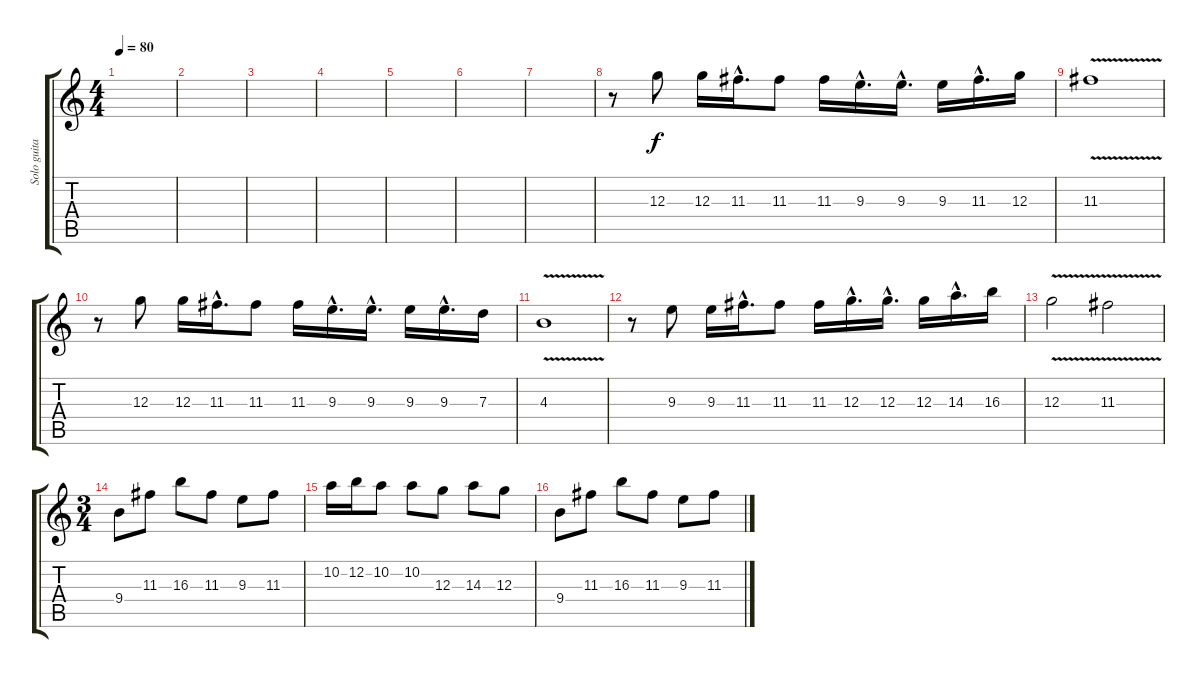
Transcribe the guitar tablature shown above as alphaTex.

\track ("Solo guitar" "Solo guita") {instrument acousticguitarsteel}
\staff {score tabs}
\tuning (E4 B3 G3 D3 A2 E2) {hide}
\ts (4 4)
\tempo 80
\clef g2
\ks c
|
\section ("" "")
|
|
|
|
|
|
\section ("" "")
r.8 12.3.8 12.3.16 11.3{hac}.16{d} 11.3.8 11.3.16 9.3{hac}.16{d} 9.3{hac}.16{d} 9.3.16 11.3{hac}.16{d} 12.3.16 |
11.3{v}.1 |
r.8 12.3.8 12.3.16 11.3{hac}.16{d} 11.3.8 11.3.16 9.3{hac}.16{d} 9.3{hac}.16{d} 9.3.16 9.3{hac}.16{d} 7.3.16 |
4.3{v}.1 |
r.8 9.3.8 9.3.16 11.3{hac}.16{d} 11.3.8 11.3.16 12.3{hac}.16{d} 12.3{hac}.16{d} 12.3.16 14.3{hac}.16{d} 16.3.16 |
12.3{v}.2 11.3{v}.2 |
\ts (3 4)
\section ("" "")
9.4.8 11.3.8 16.3.8 11.3.8 9.3.8 11.3.8 |
10.2.16 12.2.16 10.2.8 10.2.8 12.3.8 14.3.8 12.3.8 |
9.4.8 11.3.8 16.3.8 11.3.8 9.3.8 11.3.8
